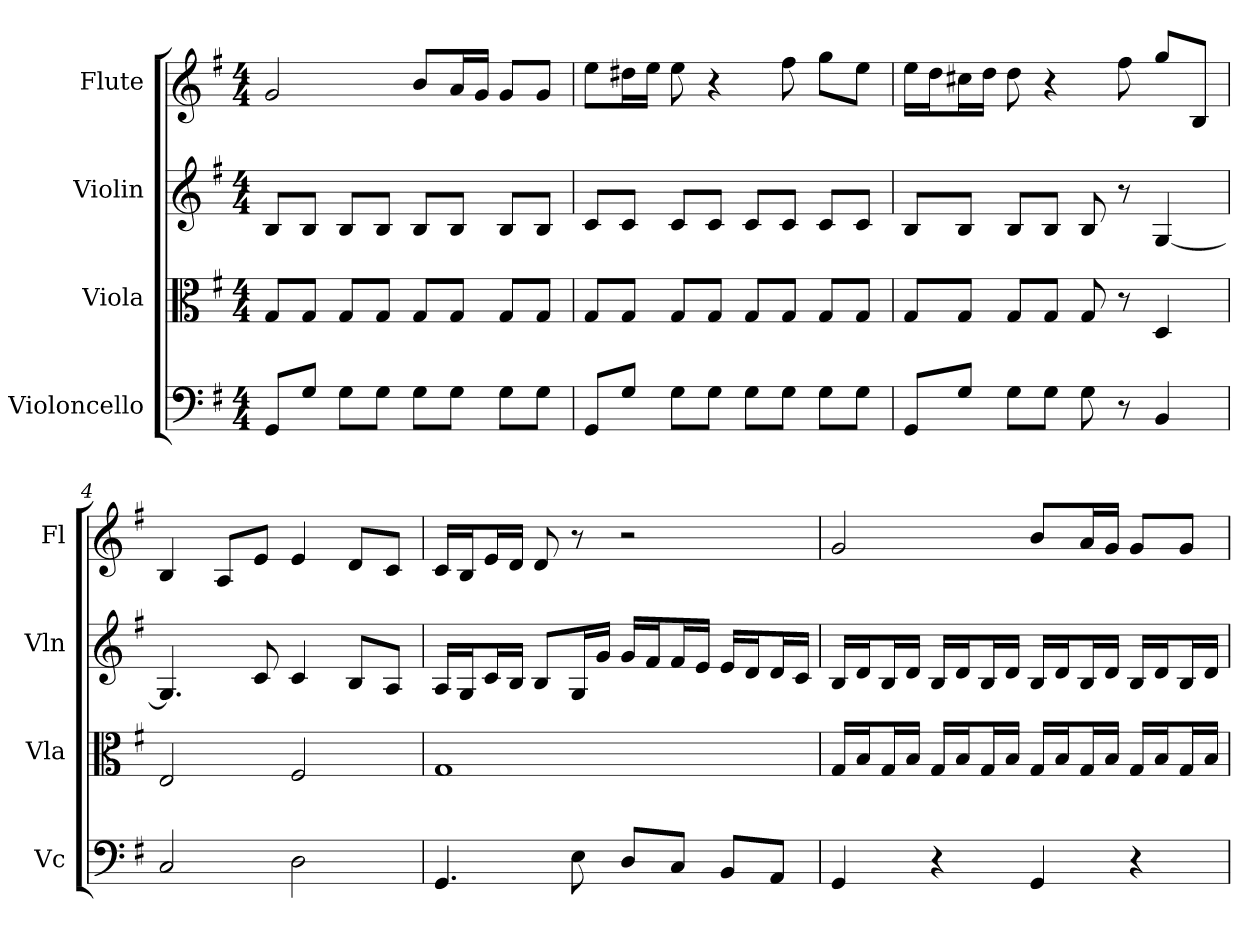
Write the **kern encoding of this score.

**kern	**kern	**kern	**kern
*part4	*part3	*part2	*part1
*staff4	*staff3	*staff2	*staff1
*I"Violoncello	*I"Viola	*I"Violin	*I"Flute
*I'Vc	*I'Vla	*I'Vln	*I'Fl
*clefF4	*clefC3	*	*
*k[f#]	*k[f#]	*k[f#]	*k[f#]
*G:	*G:	*G:	*G:
*M4/4	*M4/4	*M4/4	*M4/4
*MM114	*MM114	*MM114	*MM114
=	=	=	=
8GG/L	8G/L	8BL	2g
8G/J	8G/J	8BJ	.
8G\L	8G/L	8BL	.
8G\J	8G/J	8BJ	.
8G\L	8G/L	8BL	8bL
8G\J	8G/J	8BJ	16aL
.	.	.	16gJJ
8G\L	8G/L	8BL	8gL
8G\J	8G/J	8BJ	8gJ
=2	=2	=2	=2
8GG/L	8G/L	8cL	8eeL
8G/J	8G/J	8cJ	16dd#XL
.	.	.	16eeJJ
8G\L	8G/L	8cL	8ee
8G\J	8G/J	8cJ	4r
8G\L	8G/L	8cL	.
8G\J	8G/J	8cJ	8ff#
8G\L	8G/L	8cL	8ggL
8G\J	8G/J	8cJ	8eeJ
=3	=3	=3	=3
8GG/L	8G/L	8BL	16eeLL
.	.	.	16ddJ
8G/J	8G/J	8BJ	16cc#XL
.	.	.	16ddJJ
8G\L	8G/L	8BL	8dd
8G\J	8G/J	8BJ	4r
8G	8G	8B	.
8r	8r	8r	8ff#
4BB	4D	[4G	8ggL
.	.	.	8BJ
=4	=4	=4	=4
2C	2E	4.G]	4B
.	.	.	8AL
.	.	8c	8eJ
2D	2F#	4c	4e
.	.	8BL	8dL
.	.	8AJ	8cJ
=5	=5	=5	=5
4.GG	1G	16ALL	16cLL
.	.	16GJ	16BJ
.	.	16cL	16eL
.	.	16BJJ	16dJJ
.	.	8BL	8d
8E	.	16GL	8r
.	.	16gJJ	.
8D/L	.	16gLL	2r
.	.	16f#J	.
8C/J	.	16f#L	.
.	.	16eJJ	.
8BB/L	.	16eLL	.
.	.	16dJ	.
8AA/J	.	16dL	.
.	.	16cJJ	.
=6	=6	=6	=6
4GG	16G/LL	16BLL	2g
.	16B/J	16dJ	.
.	16G/L	16BL	.
.	16B/JJ	16dJJ	.
4r	16G/LL	16BLL	.
.	16B/J	16dJ	.
.	16G/L	16BL	.
.	16B/JJ	16dJJ	.
4GG	16G/LL	16BLL	8bL
.	16B/J	16dJ	.
.	16G/L	16BL	16aL
.	16B/JJ	16dJJ	16gJJ
4r	16G/LL	16BLL	8gL
.	16B/J	16dJ	.
.	16G/L	16BL	8gJ
.	16B/JJ	16dJJ	.
=	=	=	=
*-	*-	*-	*-
